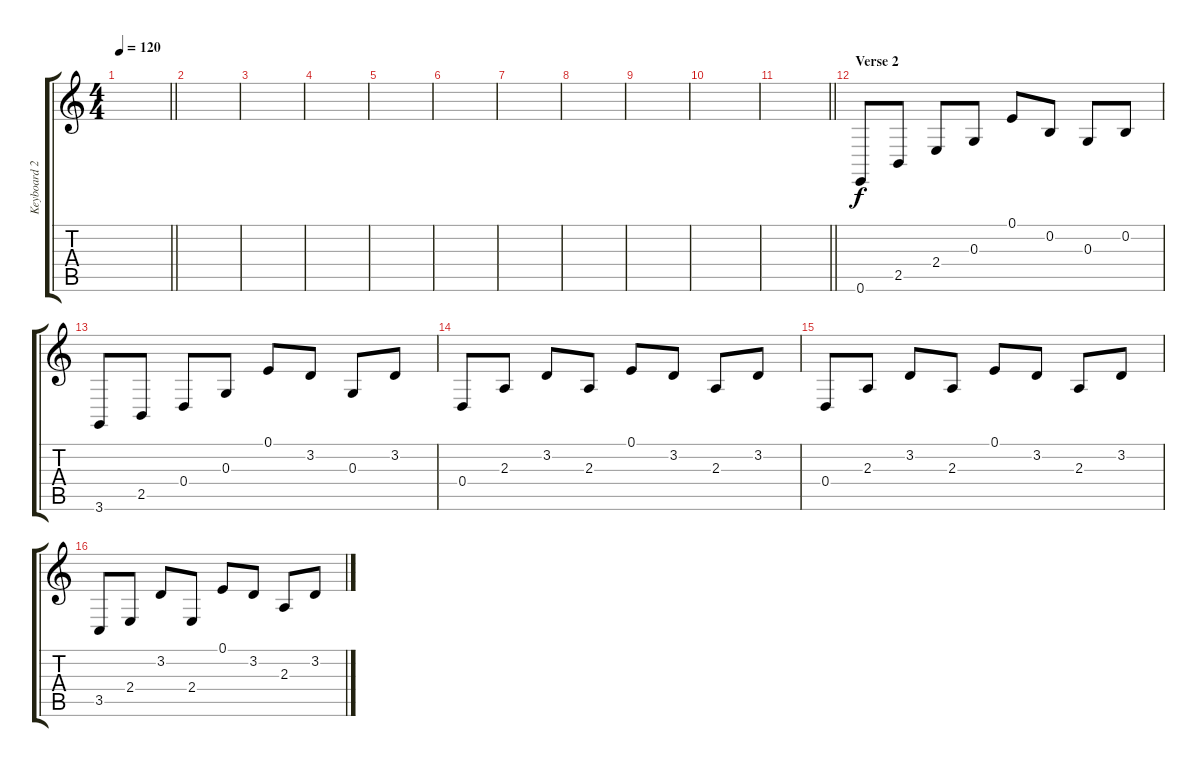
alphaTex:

\track ("Keyboard 2" "Keyboard 2") {instrument pad4choir}
\staff {score tabs}
\tuning (E4 B3 G3 D3 A2 E2) {hide}
\ts (4 4)
\tempo 120
\clef g2
\barLineRight lightlight
\ks c
|
|
|
|
|
|
|
|
|
|
\barLineRight lightlight
|
\section ("" "Verse 2")
0.6.8 2.5.8 2.4.8 0.3.8 0.1.8 0.2.8 0.3.8 0.2.8 |
3.6.8 2.5.8 0.4.8 0.3.8 0.1.8 3.2.8 0.3.8 3.2.8 |
0.4.8 2.3.8 3.2.8 2.3.8 0.1.8 3.2.8 2.3.8 3.2.8 |
0.4.8 2.3.8 3.2.8 2.3.8 0.1.8 3.2.8 2.3.8 3.2.8 |
3.5.8 2.4.8 3.2.8 2.4.8 0.1.8 3.2.8 2.3.8 3.2.8
